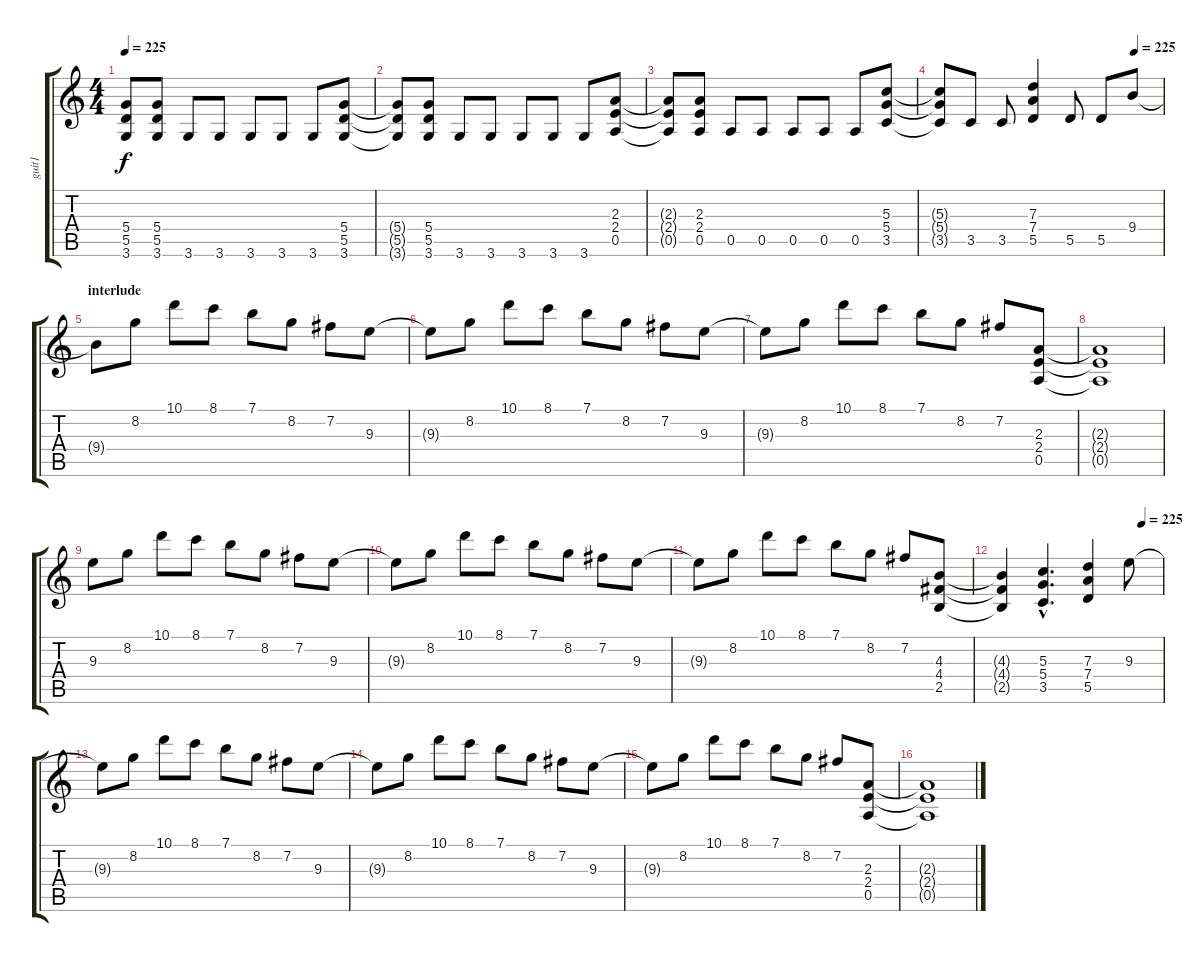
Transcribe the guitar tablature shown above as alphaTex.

\track ("guit1" "guit1") {instrument distortionguitar}
\staff {score tabs}
\tuning (E4 B3 G3 D3 A2 E2) {hide}
\ts (4 4)
\tempo 225
\clef g2
\ks c
(5.4{t} 5.5{t} 3.6{t}).8{dy f} (5.4 5.5 3.6).8 3.6.8 3.6.8 3.6.8 3.6.8 3.6.8 (5.4 5.5 3.6).8 |
(5.4{t} 5.5{t} 3.6{t}).8 (5.4 5.5 3.6).8 3.6.8 3.6.8 3.6.8 3.6.8 3.6.8 (2.3 2.4 0.5).8 |
(2.3{t} 2.4{t} 0.5{t}).8 (2.3 2.4 0.5).8 0.5.8 0.5.8 0.5.8 0.5.8 0.5.8 (5.3 5.4 3.5).8 |
\tempo (225 0.875)
(5.3{t} 5.4{t} 3.5{t}).8 3.5.8 3.5.8 (7.3 7.4 5.5).4 5.5.8 5.5.8 9.4.8 |
\section ("" "interlude")
9.4{t}.8 8.2.8 10.1.8 8.1.8 7.1.8 8.2.8 7.2.8 9.3.8 |
9.3{t}.8 8.2.8 10.1.8 8.1.8 7.1.8 8.2.8 7.2.8 9.3.8 |
9.3{t}.8 8.2.8 10.1.8 8.1.8 7.1.8 8.2.8 7.2.8 (2.3 2.4 0.5).8 |
(2.3{t} 2.4{t} 0.5{t}).1 |
9.3.8 8.2.8 10.1.8 8.1.8 7.1.8 8.2.8 7.2.8 9.3.8 |
9.3{t}.8 8.2.8 10.1.8 8.1.8 7.1.8 8.2.8 7.2.8 9.3.8 |
9.3{t}.8 8.2.8 10.1.8 8.1.8 7.1.8 8.2.8 7.2.8 (4.3 4.4 2.5).8 |
\tempo (225 0.875)
(4.3{t} 4.4{t} 2.5{t}).4 (5.3{hac} 5.4{hac} 3.5{hac}).4{d} (7.3 7.4 5.5).4 9.3.8 |
9.3{t}.8 8.2.8 10.1.8 8.1.8 7.1.8 8.2.8 7.2.8 9.3.8 |
9.3{t}.8 8.2.8 10.1.8 8.1.8 7.1.8 8.2.8 7.2.8 9.3.8 |
9.3{t}.8 8.2.8 10.1.8 8.1.8 7.1.8 8.2.8 7.2.8 (2.3 2.4 0.5).8 |
(2.3{t} 2.4{t} 0.5{t}).1
